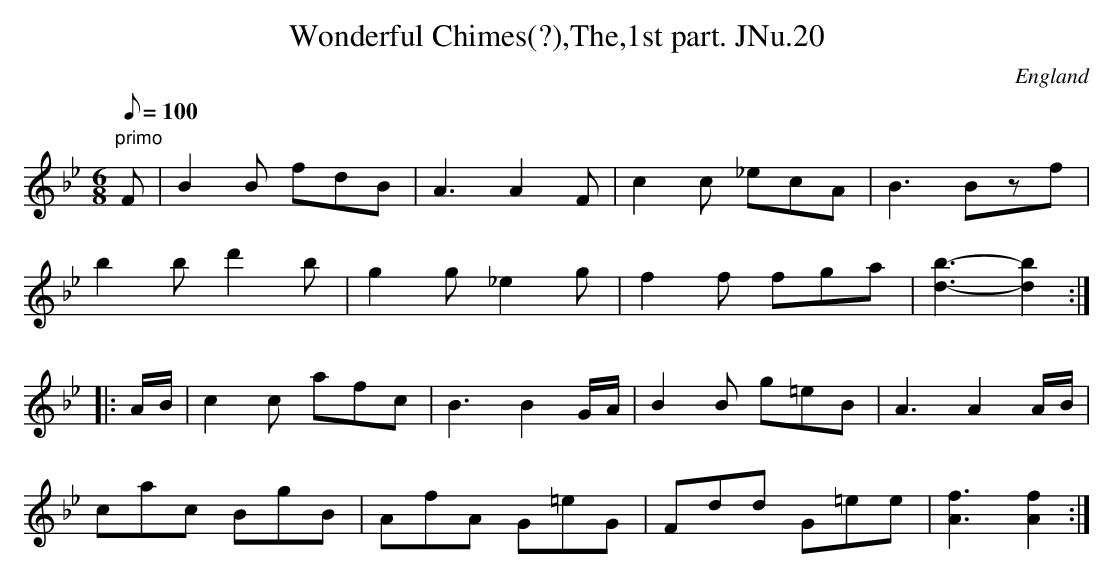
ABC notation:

X:1
T:Wonderful Chimes(?),The,1st part. JNu.20
M:6/8
L:1/8
Q:100
O:England
K:Bb
"primo"F|B2B fdB|A3 A2F|c2c _ecA|B3 Bzf|!
b2b d'2b|g2g _e2g|f2f fga|[d3b3]-[d2b2]::!
A/B/|c2c afc|B3 B2G/A/|B2B g=eB|A3 A2A/B/|!
cac BgB|AfA G=eG|Fdd G=ee|[A3f3] [A2f2]:|]
